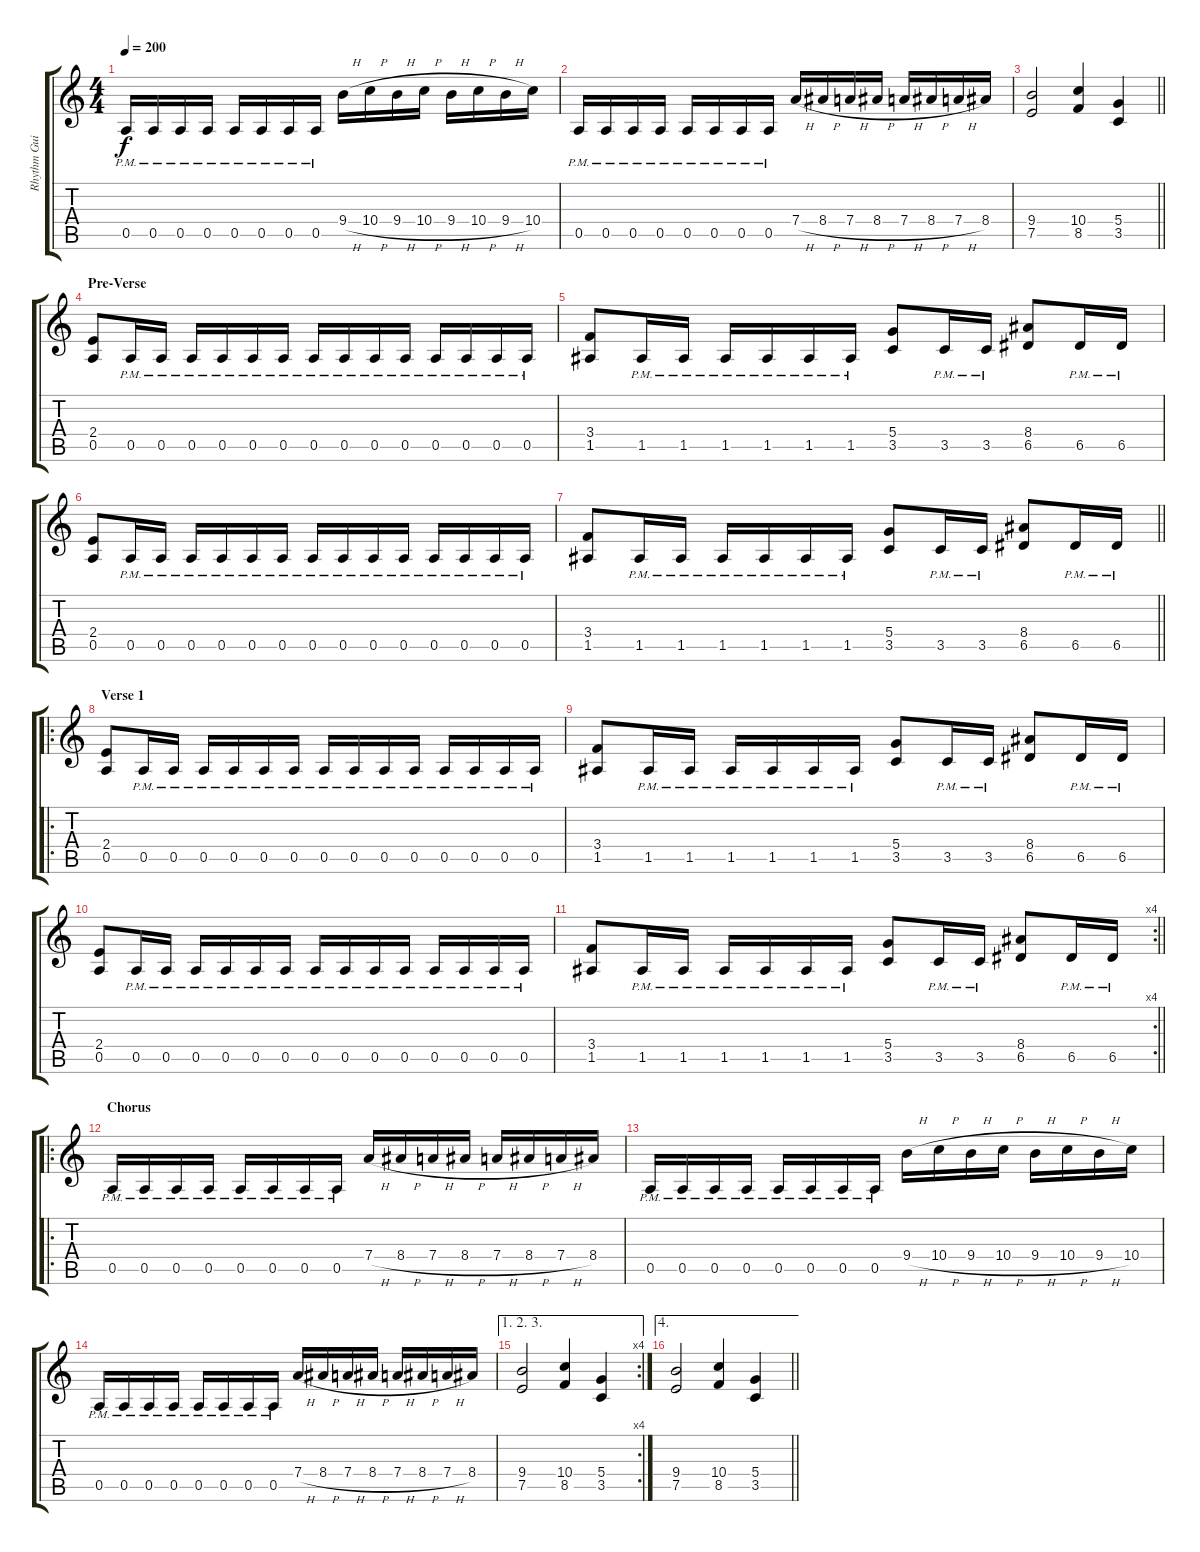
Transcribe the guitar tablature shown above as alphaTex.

\track ("Rhythm Guitar" "Rhythm Gui") {instrument distortionguitar}
\staff {score tabs}
\tuning (E4 B3 G3 D3 A2 E2) {hide}
\ts (4 4)
\tempo 200
\clef g2
\ks c
0.5{pm}.16{dy f} 0.5{pm}.16 0.5{pm}.16 0.5{pm}.16 0.5{pm}.16 0.5{pm}.16 0.5{pm}.16 0.5{pm}.16 9.4{h}.16 10.4{h}.16 9.4{h}.16 10.4{h}.16 9.4{h}.16 10.4{h}.16 9.4{h}.16 10.4.16 |
0.5{pm}.16 0.5{pm}.16 0.5{pm}.16 0.5{pm}.16 0.5{pm}.16 0.5{pm}.16 0.5{pm}.16 0.5{pm}.16 7.4{h}.16 8.4{h}.16 7.4{h}.16 8.4{h}.16 7.4{h}.16 8.4{h}.16 7.4{h}.16 8.4.16 |
\barLineRight lightlight
(9.4 7.5).2 (10.4 8.5).4 (5.4 3.5).4 |
\section ("" "Pre-Verse")
(2.4 0.5).8 0.5{pm}.16 0.5{pm}.16 0.5{pm}.16 0.5{pm}.16 0.5{pm}.16 0.5{pm}.16 0.5{pm}.16 0.5{pm}.16 0.5{pm}.16 0.5{pm}.16 0.5{pm}.16 0.5{pm}.16 0.5{pm}.16 0.5{pm}.16 |
(3.4 1.5).8 1.5{pm}.16 1.5{pm}.16 1.5{pm}.16 1.5{pm}.16 1.5{pm}.16 1.5{pm}.16 (5.4 3.5).8 3.5{pm}.16 3.5{pm}.16 (8.4 6.5).8 6.5{pm}.16 6.5{pm}.16 |
(2.4 0.5).8 0.5{pm}.16 0.5{pm}.16 0.5{pm}.16 0.5{pm}.16 0.5{pm}.16 0.5{pm}.16 0.5{pm}.16 0.5{pm}.16 0.5{pm}.16 0.5{pm}.16 0.5{pm}.16 0.5{pm}.16 0.5{pm}.16 0.5{pm}.16 |
\barLineRight lightlight
(3.4 1.5).8 1.5{pm}.16 1.5{pm}.16 1.5{pm}.16 1.5{pm}.16 1.5{pm}.16 1.5{pm}.16 (5.4 3.5).8 3.5{pm}.16 3.5{pm}.16 (8.4 6.5).8 6.5{pm}.16 6.5{pm}.16 |
\ro
\section ("" "Verse 1")
(2.4 0.5).8 0.5{pm}.16 0.5{pm}.16 0.5{pm}.16 0.5{pm}.16 0.5{pm}.16 0.5{pm}.16 0.5{pm}.16 0.5{pm}.16 0.5{pm}.16 0.5{pm}.16 0.5{pm}.16 0.5{pm}.16 0.5{pm}.16 0.5{pm}.16 |
(3.4 1.5).8 1.5{pm}.16 1.5{pm}.16 1.5{pm}.16 1.5{pm}.16 1.5{pm}.16 1.5{pm}.16 (5.4 3.5).8 3.5{pm}.16 3.5{pm}.16 (8.4 6.5).8 6.5{pm}.16 6.5{pm}.16 |
(2.4 0.5).8 0.5{pm}.16 0.5{pm}.16 0.5{pm}.16 0.5{pm}.16 0.5{pm}.16 0.5{pm}.16 0.5{pm}.16 0.5{pm}.16 0.5{pm}.16 0.5{pm}.16 0.5{pm}.16 0.5{pm}.16 0.5{pm}.16 0.5{pm}.16 |
\rc 4
\barLineRight lightlight
(3.4 1.5).8 1.5{pm}.16 1.5{pm}.16 1.5{pm}.16 1.5{pm}.16 1.5{pm}.16 1.5{pm}.16 (5.4 3.5).8 3.5{pm}.16 3.5{pm}.16 (8.4 6.5).8 6.5{pm}.16 6.5{pm}.16 |
\ro
\section ("" "Chorus")
0.5{pm}.16 0.5{pm}.16 0.5{pm}.16 0.5{pm}.16 0.5{pm}.16 0.5{pm}.16 0.5{pm}.16 0.5{pm}.16 7.4{h}.16 8.4{h}.16 7.4{h}.16 8.4{h}.16 7.4{h}.16 8.4{h}.16 7.4{h}.16 8.4.16 |
0.5{pm}.16 0.5{pm}.16 0.5{pm}.16 0.5{pm}.16 0.5{pm}.16 0.5{pm}.16 0.5{pm}.16 0.5{pm}.16 9.4{h}.16 10.4{h}.16 9.4{h}.16 10.4{h}.16 9.4{h}.16 10.4{h}.16 9.4{h}.16 10.4.16 |
0.5{pm}.16 0.5{pm}.16 0.5{pm}.16 0.5{pm}.16 0.5{pm}.16 0.5{pm}.16 0.5{pm}.16 0.5{pm}.16 7.4{h}.16 8.4{h}.16 7.4{h}.16 8.4{h}.16 7.4{h}.16 8.4{h}.16 7.4{h}.16 8.4.16 |
\ae (1 2 3)
\rc 4
(9.4 7.5).2 (10.4 8.5).4 (5.4 3.5).4 |
\ae 4
\barLineRight lightlight
(9.4 7.5).2 (10.4 8.5).4 (5.4 3.5).4
